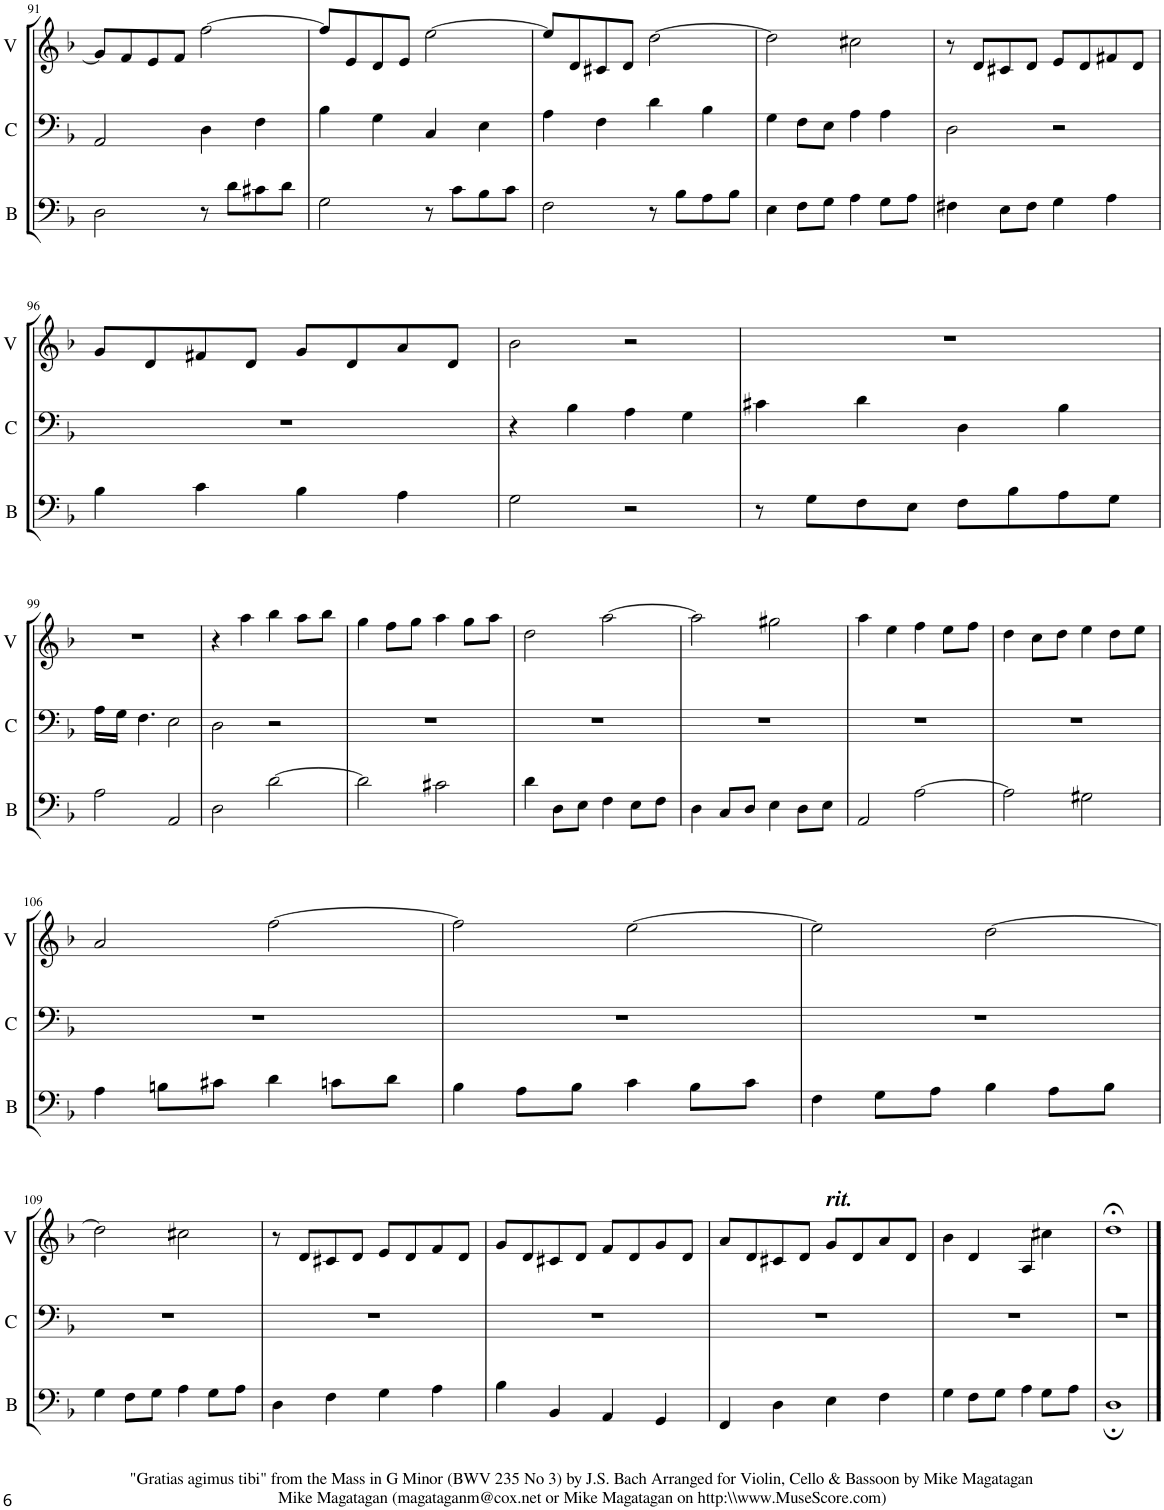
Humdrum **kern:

**kern	**kern	**kern
*part3	*part2	*part1
*staff3	*staff2	*staff1
*I"Bassoon	*I"Cello	*I"Violin
*I'B	*I'C	*I'V
!!LO:PB:g=z
*clefF4	*clefF4	*clefG2
*k[b-]	*k[b-]	*k[b-]
*M2/2	*M2/2	*M2/2
*met(c|)	*met(c|)	*met(c|)
=91	=91	=91
2D\	2AA/	8g/L]
.	.	8f/
.	.	8e/
.	.	8f/J
8r	4D\	[2ff\
8d\L	.	.
8c#X\	4F\	.
8d\J	.	.
=92	=92	=92
2G\	4B-\	8ff/L]
.	.	8e/
.	4G\	8d/
.	.	8e/J
8r	4C/	[2ee\
8c\L	.	.
8B-\	4E\	.
8c\J	.	.
=93	=93	=93
2F\	4A\	8ee/L]
.	.	8d/
.	4F\	8c#X/
.	.	8d/J
8r	4d\	[2dd\
8B-\L	.	.
8A\	4B-\	.
8B-\J	.	.
=94	=94	=94
4E\	4G\	2dd\]
8F\L	8F\L	.
8G\J	8E\J	.
4A\	4A\	2cc#X\
8G\L	4A\	.
8A\J	.	.
=95	=95	=95
4F#X\	2D\	8r
.	.	8d/L
8E\L	.	8c#X/
8F#\J	.	8d/J
4G\	2r	8e/L
.	.	8d/
4A\	.	8f#X/
.	.	8d/J
!!LO:LB:g=z
=96	=96	=96
4B-\	1r	8g/L
.	.	8d/
4c\	.	8f#X/
.	.	8d/J
4B-\	.	8g/L
.	.	8d/
4A\	.	8a/
.	.	8d/J
=97	=97	=97
2G\	4r	2b-\
.	4B-\	.
2r	4A\	2r
.	4G\	.
=98	=98	=98
8r	4c#X\	1r
8G\L	.	.
8F\	4d\	.
8E\J	.	.
8F\L	4D\	.
8B-\	.	.
8A\	4B-\	.
8G\J	.	.
!!LO:LB:g=z
=99	=99	=99
2A\	16A\LL	1r
.	16G\JJ	.
.	4.F\	.
2AA/	2E\	.
=100	=100	=100
2D\	2D\	4r
.	.	4aa\
[2d\	2r	4bb-\
.	.	8aa\L
.	.	8bb-\J
=101	=101	=101
2d\]	1r	4gg\
.	.	8ff\L
.	.	8gg\J
2c#X\	.	4aa\
.	.	8gg\L
.	.	8aa\J
=102	=102	=102
4d\	1r	2dd\
8D\L	.	.
8E\J	.	.
4F\	.	[2aa\
8E\L	.	.
8F\J	.	.
=103	=103	=103
4D\	1r	2aa\]
8C/L	.	.
8D/J	.	.
4E\	.	2gg#X\
8D\L	.	.
8E\J	.	.
=104	=104	=104
2AA/	1r	4aa\
.	.	4ee\
[2A\	.	4ff\
.	.	8ee\L
.	.	8ff\J
=105	=105	=105
2A\]	1r	4dd\
.	.	8cc\L
.	.	8dd\J
2G#X\	.	4ee\
.	.	8dd\L
.	.	8ee\J
!!LO:LB:g=z
=106	=106	=106
4A\	1r	2a/
8Bn\L	.	.
8c#X\J	.	.
4d\	.	[2ff\
8cn\L	.	.
8d\J	.	.
=107	=107	=107
4B-\	1r	2ff\]
8A\L	.	.
8B-\J	.	.
4c\	.	[2ee\
8B-\L	.	.
8c\J	.	.
=108	=108	=108
4F\	1r	2ee\]
8G\L	.	.
8A\J	.	.
4B-\	.	[2dd\
8A\L	.	.
8B-\J	.	.
!!LO:LB:g=z
=109	=109	=109
4G\	1r	2dd\]
8F\L	.	.
8G\J	.	.
4A\	.	2cc#X\
8G\L	.	.
8A\J	.	.
=110	=110	=110
4D\	1r	8r
.	.	8d/L
4F\	.	8c#X/
.	.	8d/J
4G\	.	8e/L
.	.	8d/
4A\	.	8f/
.	.	8d/J
=111	=111	=111
4B-\	1r	8g/L
.	.	8d/
4BB-/	.	8c#X/
.	.	8d/J
4AA/	.	8f/L
.	.	8d/
4GG/	.	8g/
.	.	8d/J
=112	=112	=112
4FF/	1r	8a/L
.	.	8d/
4D\	.	8c#X/
.	.	8d/J
!	!	!LO:TX:a:Bi:t=rit.
4E\	.	8g/L
.	.	8d/
4F\	.	8a/
.	.	8d/J
=113	=113	=113
4G\	1r	4b-\
8F\L	.	4d/
8G\J	.	.
4A\	.	4A/
8G\L	.	4cc#X\
8A\J	.	.
=114	=114	=114
1D;	1r	1dd;<
==	==	==
*-	*-	*-
